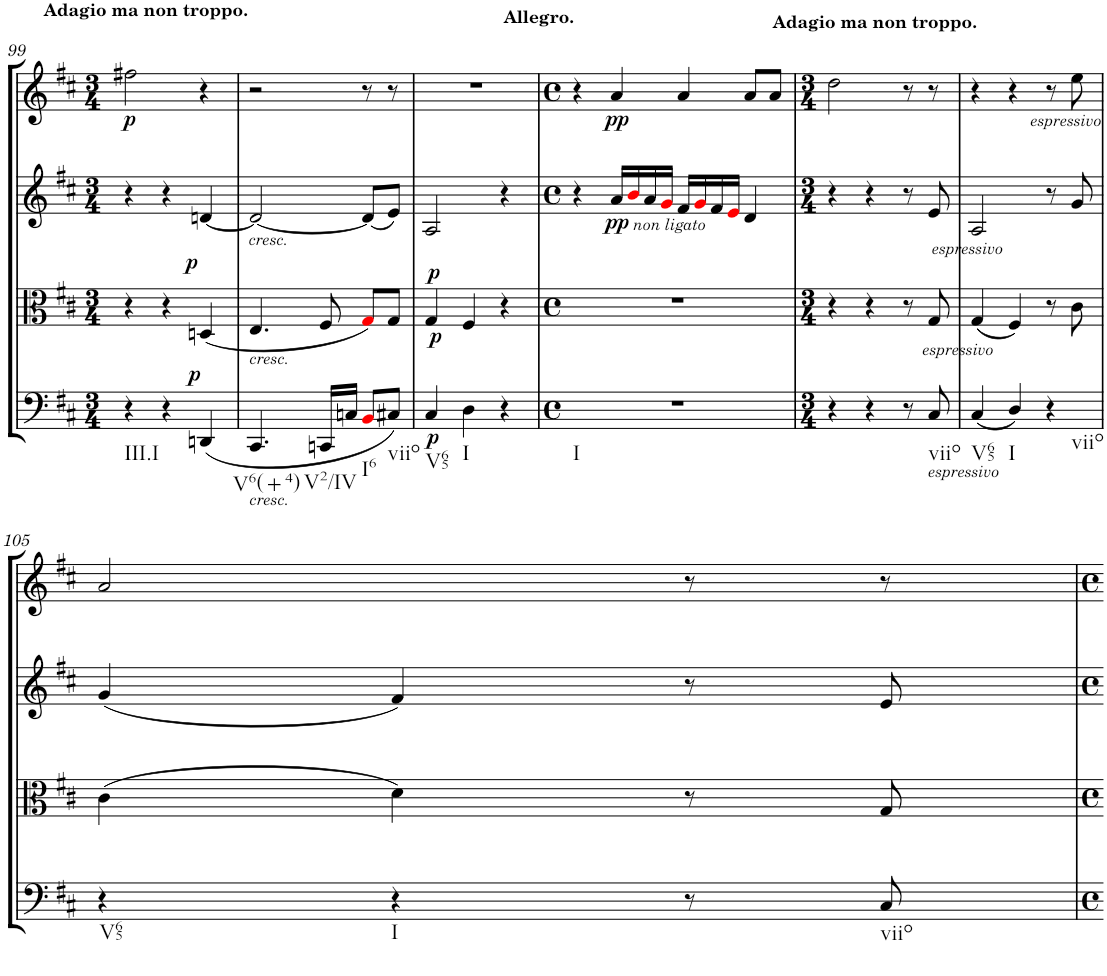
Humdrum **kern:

**kern	**dynam	**kern	**dynam	**kern	**dynam	**kern	**dynam
*part4	*part4	*part3	*part3	*part2	*part2	*part1	*part1
*staff4	*staff4	*staff3	*staff3	*staff2	*staff2	*staff1	*staff1
*I"Violoncello.	*	*I"Viola.	*	*I"Violino II.	*	*I"Violino I.	*
*I'Vc	*	*I'Vla	*	*I'Vln	*	*I'Vln	*
!!LO:PB:g=z
*clefC4	*	*clefC3	*	*clefG2	*	*clefG2	*
*k[f#c#]	*	*k[f#c#]	*	*k[f#c#]	*	*k[f#c#]	*
*D:	*	*D:	*	*D:	*	*D:	*
*M3/4	*	*M3/4	*	*M3/4	*	*M3/4	*
=99	=99	=99	=99	=99	=99	=99	=99
!	!	!	!	!	!	!LO:TX:a:B:t=Adagio ma non troppo.	!
!LO:TX:b:t=III.I	!	!	!	!	!	!	!
!	!	!	!	!	!	!	!LO:DY:b
4r	.	4r	.	4r	.	2ff#X\	p
4r	.	4r	.	4r	.	.	.
!	!LO:DY:a	!	!LO:DY:a	!	!	!	!
(<4DDn/	p	(4Dn/	p	[4dn/	.	4r	.
=100	=100	=100	=100	=100	=100	=100	=100
!	!	!	!	!LO:TX:b:i:t=cresc.	!	!	!
!	!	!LO:TX:b:i:t=cresc.	!	!	!	!	!
!LO:TX:b:i:t=cresc.	!	!	!	!	!	!	!
!LO:TX:b:t=V6(+4)	!	!	!	!	!	!	!
!LO:TX:b:t=V2/IV	!	!	!	!	!	!	!
4.CC#/	.	4.E/	.	2d/_	.	2r	.
16CCn/LL	.	8F#/	.	.	.	.	.
16Cn/JJ	.	.	.	.	.	.	.
!LO:TX:b:t=I6	!	!	!	!	!	!	!
8BBi/L	.	8Gi/L)	.	(8d/L]	.	8r	.
!LO:TX:b:t=viio	!	!	!	!	!	!	!
8C#X/J)	.	8G/J	.	8e/J)	.	8r	.
=101	=101	=101	=101	=101	=101	=101	=101
!LO:TX:b:t=V65	!	!	!	!	!	!	!
!	!LO:DY:b	!	!LO:DY:b	!	!	!	!
!	!	!	!LO:DY:n=1:a	!	!	!	!
4C#/	p	4G/	p p	2A/	.	2.r	.
!LO:TX:b:t=I	!	!	!	!	!	!	!
4D\	.	4F#/	.	.	.	.	.
4r	.	4r	.	4r	.	.	.
=102	=102	=102	=102	=102	=102	=102	=102
*M4/4	*	*M4/4	*	*M4/4	*	*M4/4	*
*met(c)	*	*met(c)	*	*met(c)	*	*met(c)	*
!	!	!	!	!	!	!LO:TX:a:B:t=Allegro.	!
!LO:TX:b:t=I	!	!	!	!	!	!	!
1r	.	1r	.	4r	.	4r	.
!	!	!	!	!LO:TX:b:i:t=non ligato	!	!	!
!	!	!	!	!	!LO:DY:b	!	!LO:DY:b
.	.	.	.	16a/LL	pp	4a/	pp
.	.	.	.	16bi/	.	.	.
.	.	.	.	16a/	.	.	.
.	.	.	.	16gi/JJ	.	.	.
.	.	.	.	16f#/LL	.	4a/	.
.	.	.	.	16gi/	.	.	.
.	.	.	.	16f#/	.	.	.
.	.	.	.	16ei/JJ	.	.	.
.	.	.	.	4d/	.	8a/L	.
.	.	.	.	.	.	8a/J	.
=103	=103	=103	=103	=103	=103	=103	=103
*M3/4	*	*M3/4	*	*M3/4	*	*M3/4	*
!	!	!	!	!	!	!LO:TX:a:B:t=Adagio ma non troppo.	!
4r	.	4r	.	4r	.	2dd\	.
4r	.	4r	.	4r	.	.	.
8r	.	8r	.	8r	.	8r	.
!	!	!	!	!LO:TX:b:i:t=espressivo	!	!	!
!	!	!LO:TX:b:i:t=espressivo	!	!	!	!	!
!LO:TX:b:i:t=espressivo	!	!	!	!	!	!	!
!LO:TX:b:t=viio	!	!	!	!	!	!	!
8C#/	.	8G/	.	8e/	.	8r	.
=104	=104	=104	=104	=104	=104	=104	=104
!LO:TX:b:t=V65	!	!	!	!	!	!	!
(4C#/	.	(4G/	.	2A/	.	4r	.
!LO:TX:b:t=I	!	!	!	!	!	!	!
4D/)	.	4F#/)	.	.	.	4r	.
!LO:TX:b:t=viio	!	!	!	!	!	!	!
4r	.	8r	.	8r	.	8r	.
!	!	!	!	!	!	!LO:TX:b:i:t=espressivo	!
.	.	8c#\	.	8g/	.	8ee\	.
!!LO:LB:g=z
=105	=105	=105	=105	=105	=105	=105	=105
!LO:TX:b:t=V65	!	!	!	!	!	!	!
4r	.	(4c#\	.	(4g/	.	2a/	.
!LO:TX:b:t=I	!	!	!	!	!	!	!
4r	.	4d\)	.	4f#/)	.	.	.
8r	.	8r	.	8r	.	8r	.
!LO:TX:b:t=viio	!	!	!	!	!	!	!
8C#/	.	8G/	.	8e/	.	8r	.
=	=	=	=	=	=	=	=
*-	*-	*-	*-	*-	*-	*-	*-
